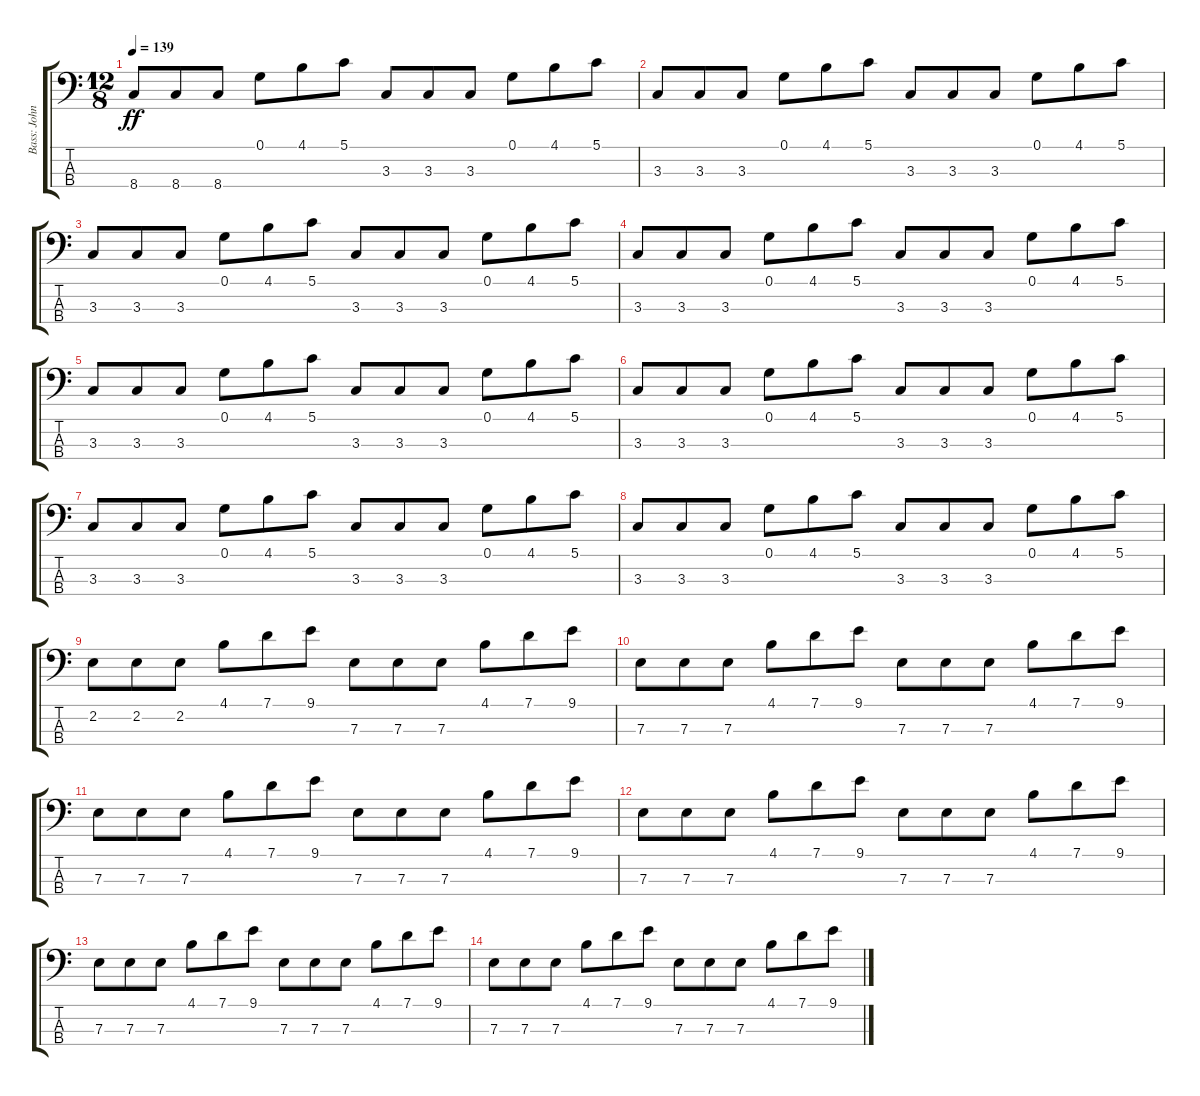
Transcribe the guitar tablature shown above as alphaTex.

\track ("Bass: John Lodge" "Bass: John") {instrument electricbassfinger}
\staff {score tabs}
\tuning (G2 D2 A1 E1) {hide}
\ts (12 8)
\tempo 139
\clef f4
\ks c
8.4.8{dy ff} 8.4.8 8.4.8 0.1.8 4.1.8 5.1.8 3.3.8 3.3.8 3.3.8 0.1.8 4.1.8 5.1.8 |
3.3.8 3.3.8 3.3.8 0.1.8 4.1.8 5.1.8 3.3.8 3.3.8 3.3.8 0.1.8 4.1.8 5.1.8 |
3.3.8 3.3.8 3.3.8 0.1.8 4.1.8 5.1.8 3.3.8 3.3.8 3.3.8 0.1.8 4.1.8 5.1.8 |
3.3.8 3.3.8 3.3.8 0.1.8 4.1.8 5.1.8 3.3.8 3.3.8 3.3.8 0.1.8 4.1.8 5.1.8 |
3.3.8 3.3.8 3.3.8 0.1.8 4.1.8 5.1.8 3.3.8 3.3.8 3.3.8 0.1.8 4.1.8 5.1.8 |
3.3.8 3.3.8 3.3.8 0.1.8 4.1.8 5.1.8 3.3.8 3.3.8 3.3.8 0.1.8 4.1.8 5.1.8 |
3.3.8 3.3.8 3.3.8 0.1.8 4.1.8 5.1.8 3.3.8 3.3.8 3.3.8 0.1.8 4.1.8 5.1.8 |
3.3.8 3.3.8 3.3.8 0.1.8 4.1.8 5.1.8 3.3.8 3.3.8 3.3.8 0.1.8 4.1.8 5.1.8 |
2.2.8 2.2.8 2.2.8 4.1.8 7.1.8 9.1.8 7.3.8 7.3.8 7.3.8 4.1.8 7.1.8 9.1.8 |
7.3.8 7.3.8 7.3.8 4.1.8 7.1.8 9.1.8 7.3.8 7.3.8 7.3.8 4.1.8 7.1.8 9.1.8 |
7.3.8 7.3.8 7.3.8 4.1.8 7.1.8 9.1.8 7.3.8 7.3.8 7.3.8{volume 9} 4.1.8{volume 9} 7.1.8{volume 9} 9.1.8{volume 9} |
7.3.8{volume 9} 7.3.8{volume 9} 7.3.8{volume 8} 4.1.8{volume 8} 7.1.8{volume 8} 9.1.8{volume 8} 7.3.8{volume 8} 7.3.8{volume 8} 7.3.8{volume 8} 4.1.8{volume 7} 7.1.8{volume 7} 9.1.8{volume 7} |
7.3.8{volume 7} 7.3.8{volume 7} 7.3.8{volume 7} 4.1.8{volume 6} 7.1.8{volume 6} 9.1.8{volume 6} 7.3.8{volume 6} 7.3.8{volume 6} 7.3.8{volume 6} 4.1.8{volume 6} 7.1.8{volume 5} 9.1.8{volume 5} |
7.3.8{volume 5} 7.3.8{volume 5} 7.3.8{volume 5} 4.1.8{volume 5} 7.1.8{volume 4} 9.1.8{volume 4} 7.3.8{volume 4} 7.3.8{volume 4} 7.3.8{volume 4} 4.1.8{volume 4} 7.1.8{volume 4} 9.1.8{volume 3}
